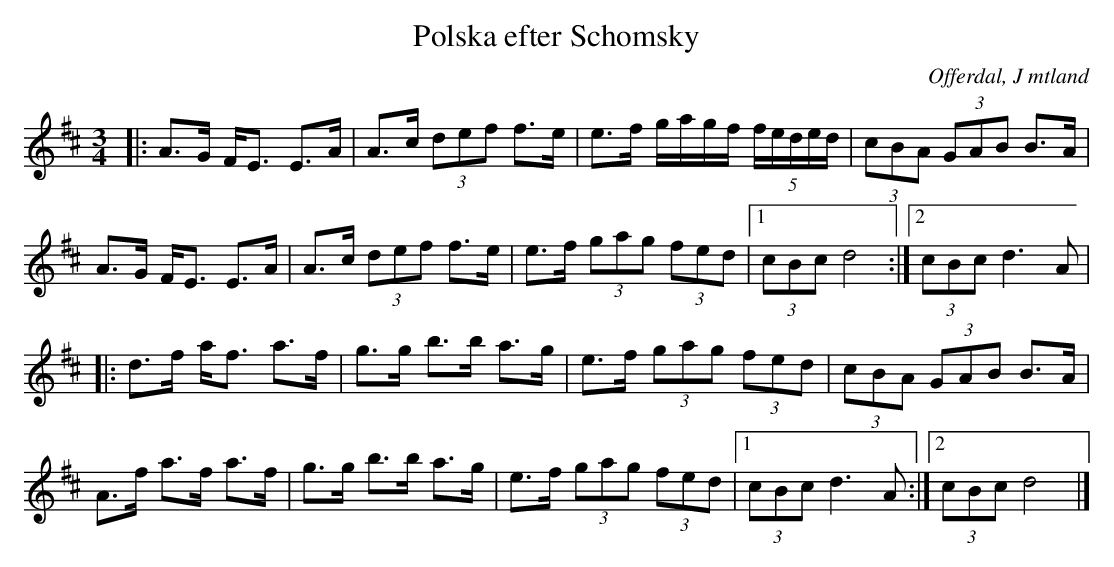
X:1
T:Polska efter Schomsky
O:Offerdal, J mtland
M:3/4
L:1/8
K:D
|: A>G F<E E>A | A>c (3def f>e | e>f g/a/g/f/ (5 f/e/d/e/d/ | (3cBA (3GAB B>A |
A>G F<E E>A | A>c (3def f>e | e>f (3gag (3fed |1 (3cBc d4 :|2 (3cBc d3 A |
|:d>f a<f a>f | g>g b>b a>g | e>f (3gag (3fed | (3cBA (3GAB B>A |
A>f a>f a>f | g>g b>b a>g | e>f (3gag (3fed |1 (3cBc d3 A :|2 (3cBc d4 |]
